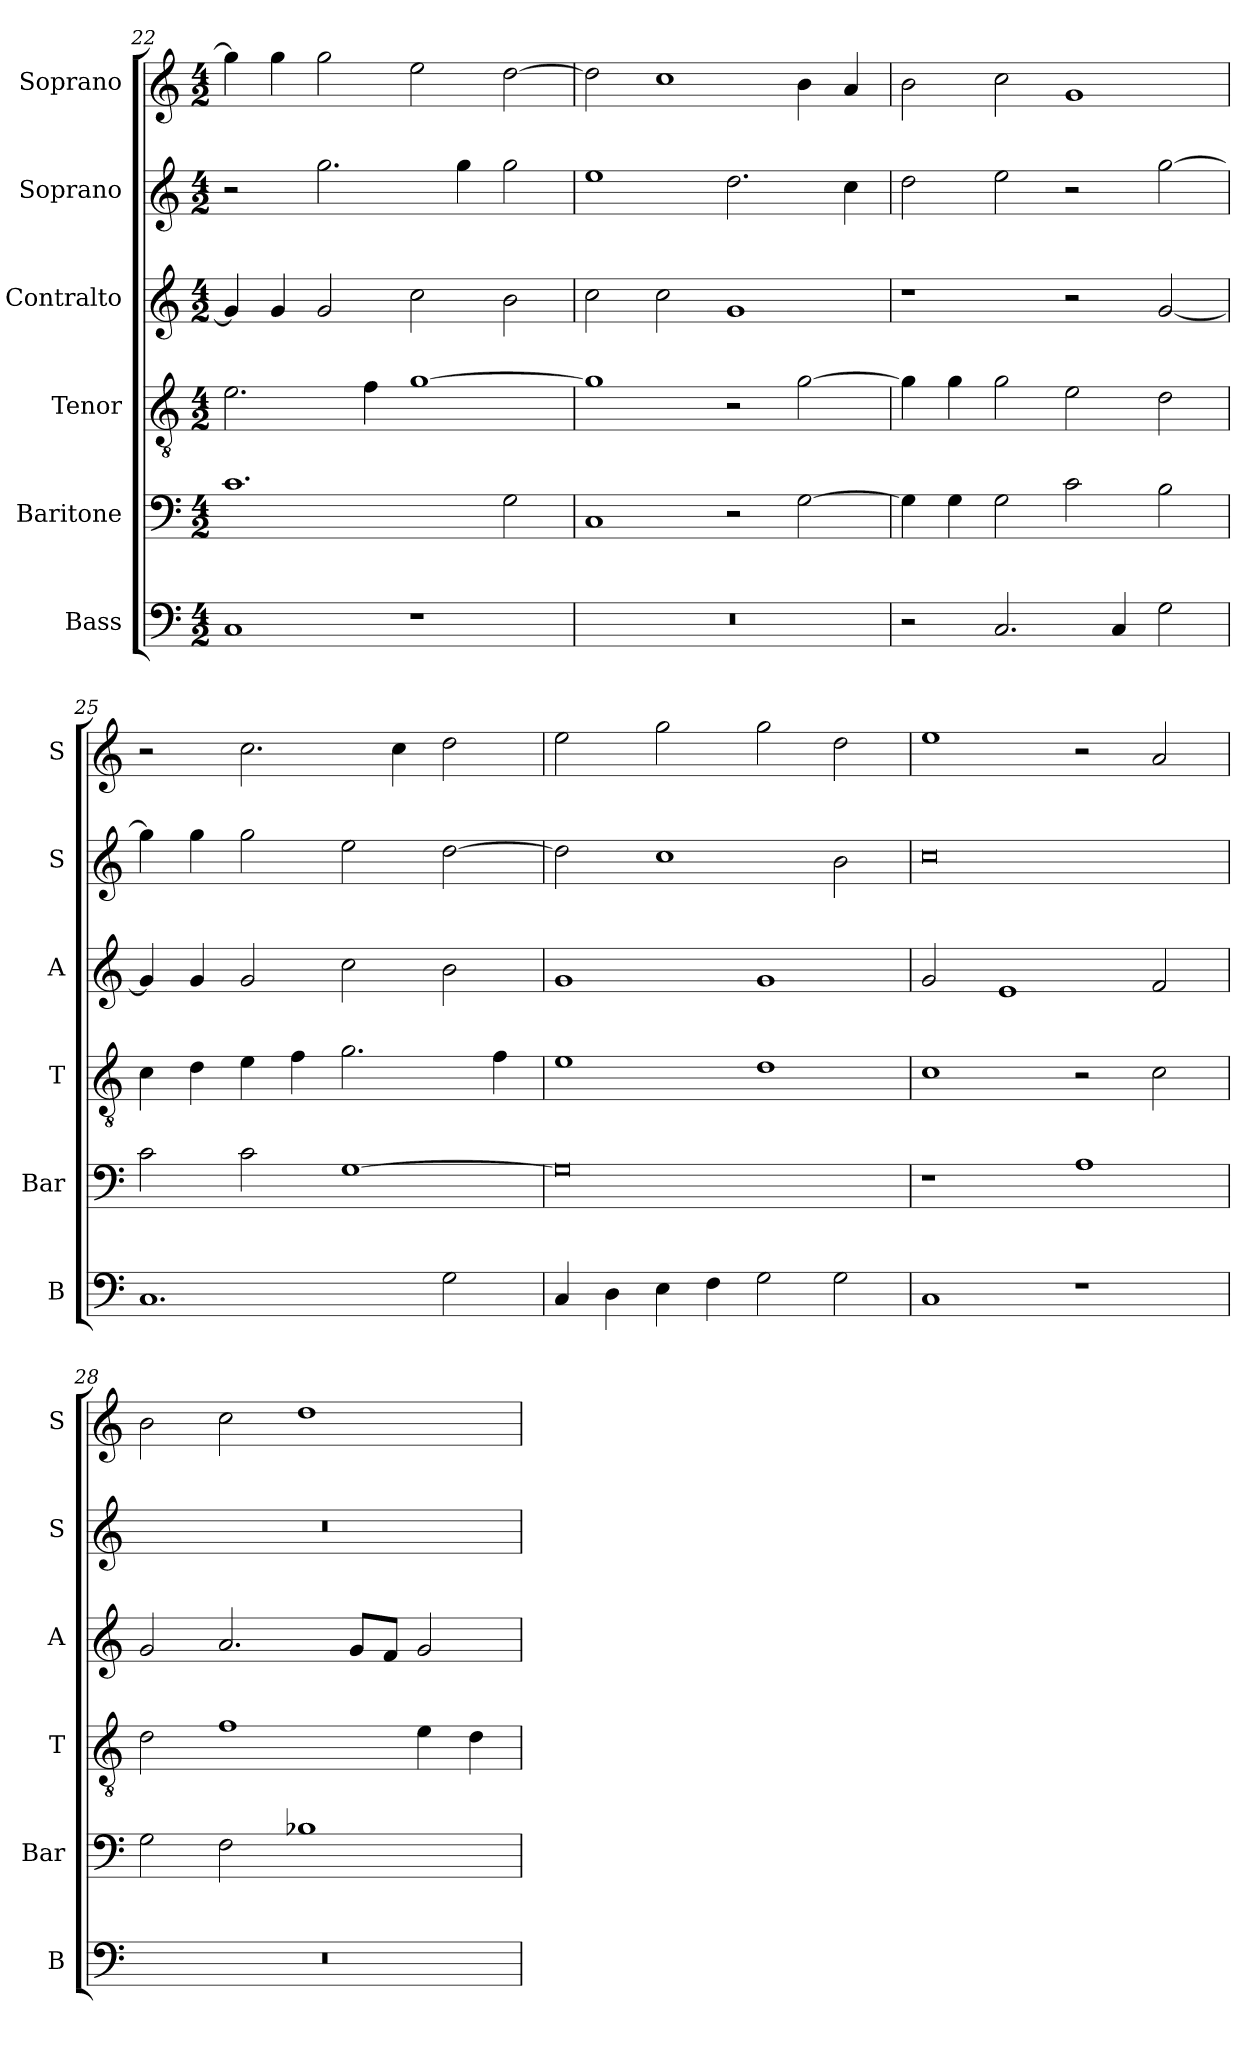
**kern	**kern	**kern	**kern	**kern	**kern
*part6	*part5	*part4	*part3	*part2	*part1
*staff6	*staff5	*staff4	*staff3	*staff2	*staff1
*I"Bass	*I"Baritone	*I"Tenor	*I"Contralto	*I"Soprano	*I"Soprano
*I'B	*I'Bar	*I'T	*I'A	*I'S	*I'S
*clefF4	*clefF4	*clefGv2	*clefG2	*clefG2	*clefG2
*k[]	*k[]	*k[]	*k[]	*k[]	*k[]
*G:mix	*G:mix	*G:mix	*G:mix	*G:mix	*G:mix
*M4/2	*M4/2	*M4/2	*M4/2	*M4/2	*M4/2
=22	=22	=22	=22	=22	=22
1C	1.c	2.e	4g]	2r	4gg]
.	.	.	4g	.	4gg
.	.	.	2g	2.gg	2gg
.	.	4f	.	.	.
1r	.	[1g	2cc	.	2ee
.	.	.	.	4gg	.
.	2G	.	2b	2gg	[2dd
=23	=23	=23	=23	=23	=23
0r	1C	1g]	2cc	1ee	2dd]
.	.	.	2cc	.	1cc
.	2r	2r	1g	2.dd	.
.	[2G	[2g	.	.	4b
.	.	.	.	4cc	4a
=24	=24	=24	=24	=24	=24
2r	4G]	4g]	1r	2dd	2b
.	4G	4g	.	.	.
2.C	2G	2g	.	2ee	2cc
.	2c	2e	2r	2r	1g
4C	.	.	.	.	.
2G	2B	2d	[2g	[2gg	.
=25	=25	=25	=25	=25	=25
1.C	2c	4c	4g]	4gg]	2r
.	.	4d	4g	4gg	.
.	2c	4e	2g	2gg	2.cc
.	.	4f	.	.	.
.	[1G	2.g	2cc	2ee	.
.	.	.	.	.	4cc
2G	.	.	2b	[2dd	2dd
.	.	4f	.	.	.
=26	=26	=26	=26	=26	=26
4C	0G]	1e	1g	2dd]	2ee
4D	.	.	.	.	.
4E	.	.	.	1cc	2gg
4F	.	.	.	.	.
2G	.	1d	1g	.	2gg
2G	.	.	.	2b	2dd
=27	=27	=27	=27	=27	=27
1C	1r	1c	2g	0cc	1ee
.	.	.	1e	.	.
1r	1A	2r	.	.	2r
.	.	2c	2f	.	2a
=28	=28	=28	=28	=28	=28
0r	2G	2d	2g	0r	2b
.	2F	1f	2.a	.	2cc
.	1B-X	.	.	.	1dd
.	.	.	8g/L	.	.
.	.	.	8f/J	.	.
.	.	4e	2g	.	.
.	.	4d	.	.	.
=	=	=	=	=	=
*-	*-	*-	*-	*-	*-
